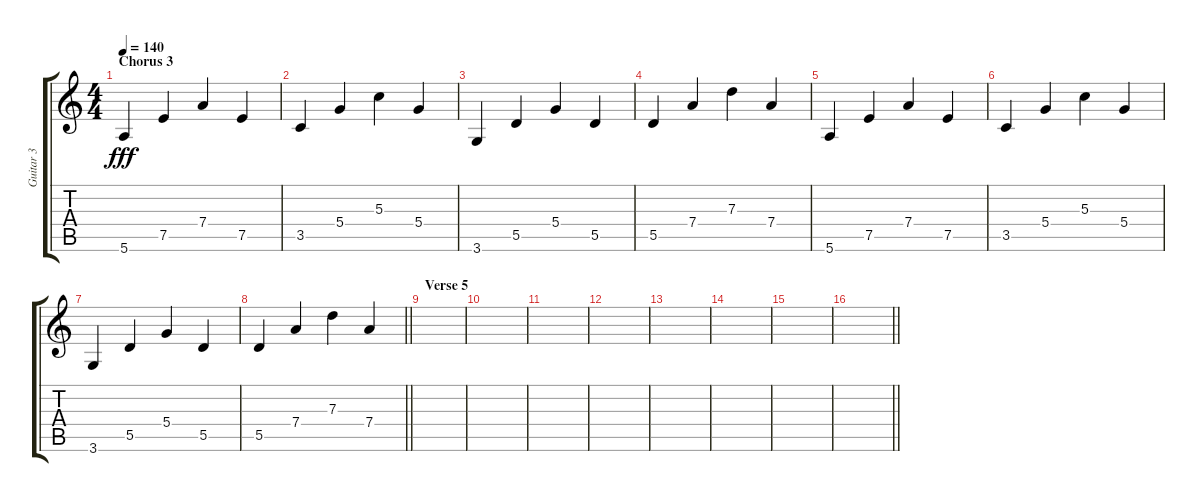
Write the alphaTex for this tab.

\track ("Guitar 3" "Guitar 3") {instrument distortionguitar}
\staff {score tabs}
\tuning (E4 B3 G3 D3 A2 E2) {hide}
\ts (4 4)
\section ("" "Chorus 3")
\tempo 140
\clef g2
\ks c
5.6.4{dy fff} 7.5.4 7.4.4 7.5.4 |
3.5.4 5.4.4 5.3.4 5.4.4 |
3.6.4 5.5.4 5.4.4 5.5.4 |
5.5.4 7.4.4 7.3.4 7.4.4 |
5.6.4 7.5.4 7.4.4 7.5.4 |
3.5.4 5.4.4 5.3.4 5.4.4 |
3.6.4 5.5.4 5.4.4 5.5.4 |
\barLineRight lightlight
5.5.4 7.4.4 7.3.4 7.4.4 |
\section ("" "Verse 5")
|
|
|
|
|
|
|
\barLineRight lightlight
